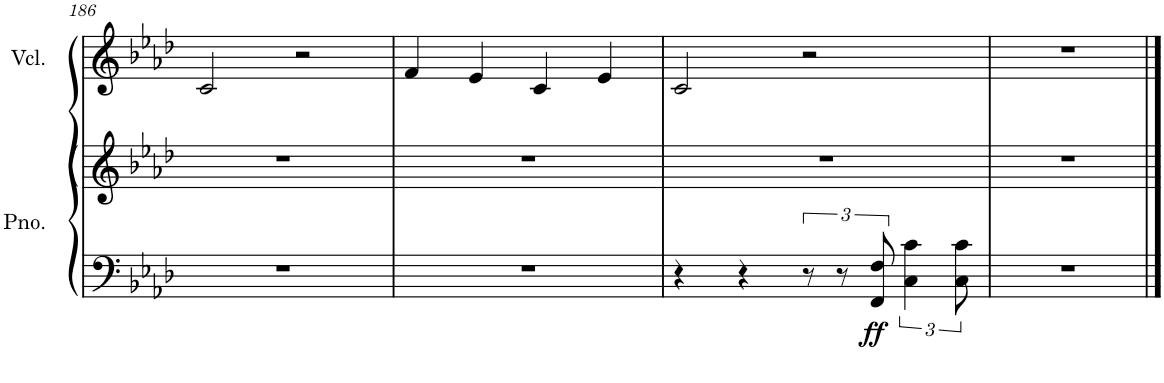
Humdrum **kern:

**kern	**kern	**dynam	**kern
*part2	*part2	*part2	*part1
*staff3	*staff2	*staff2/3	*staff1
*I"Piano	*	*	*I"Vocal
*I'Pno.	*	*	*I'Vcl.
!!LO:PB:g=z
*clefF4	*clefG2	*	*clefG2
*k[b-e-a-d-]	*k[b-e-a-d-]	*	*k[b-e-a-d-]
*M4/4	*M4/4	*	*M4/4
=186	=186	=186	=186
1r	1r	.	2c/
.	.	.	2r
=187	=187	=187	=187
1r	1r	.	4f/
.	.	.	4e-/
.	.	.	4c/
.	.	.	4e-/
=188	=188	=188	=188
4r	1r	.	2c/
4r	.	.	.
12r	.	.	2r
12r	.	.	.
!	!	!LO:DY:b=2	!
12FF/ 12F/	.	ff	.
6C\ 6c\	.	.	.
12C\ 12c\	.	.	.
=189	=189	=189	=189
1r	1r	.	1r
==	==	==	==
*-	*-	*-	*-
